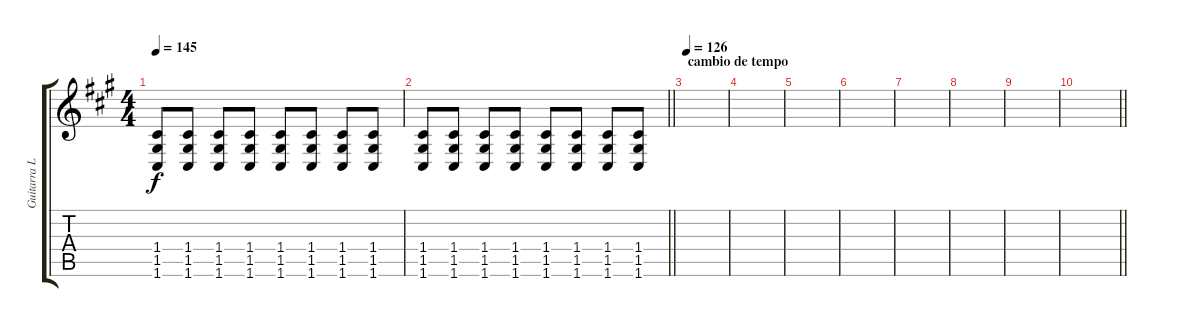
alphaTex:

\track ("Guitarra Líder" "Guitarra L") {instrument distortionguitar}
\staff {score tabs}
\tuning (D4 A3 F3 C3 G2 C2) {hide}
\ts (4 4)
\tempo 145
\clef g2
\ks a
(1.4 1.5 1.6).8{dy f} (1.4 1.5 1.6).8 (1.4 1.5 1.6).8 (1.4 1.5 1.6).8 (1.4 1.5 1.6).8 (1.4 1.5 1.6).8 (1.4 1.5 1.6).8 (1.4 1.5 1.6).8 |
\barLineRight lightlight
(1.4 1.5 1.6).8 (1.4 1.5 1.6).8 (1.4 1.5 1.6).8 (1.4 1.5 1.6).8 (1.4 1.5 1.6).8 (1.4 1.5 1.6).8 (1.4 1.5 1.6).8 (1.4 1.5 1.6).8 |
\section ("" "cambio de tempo")
\tempo 126
|
|
|
|
|
|
|
\barLineRight lightlight
